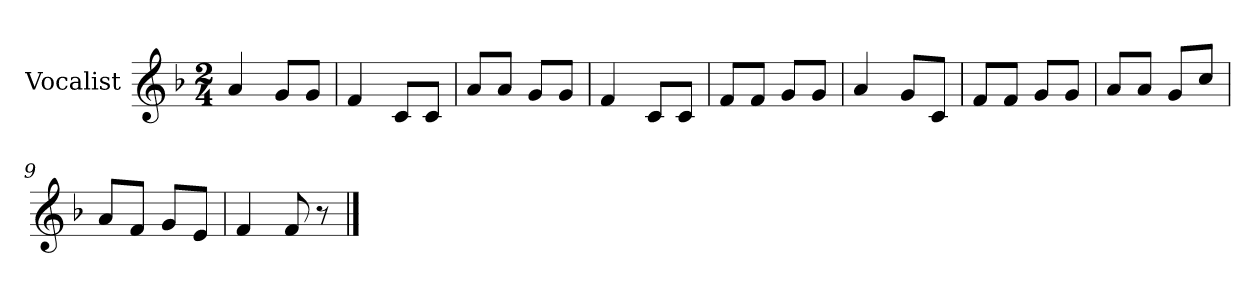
**kern
*part1
*staff1
*I"Vocalist
*k[b-]
*F:
*M2/4
=1
4a
8gL
8gJ
=2
4f
8cL
8cJ
=3
8aL
8aJ
8gL
8gJ
=4
4f
8cL
8cJ
=5
8fL
8fJ
8gL
8gJ
=6
4a
8gL
8cJ
=7
8fL
8fJ
8gL
8gJ
=8
8aL
8aJ
8gL
8ccJ
=9
8aL
8fJ
8gL
8eJ
=10
4f
8f
8r
==
*-
